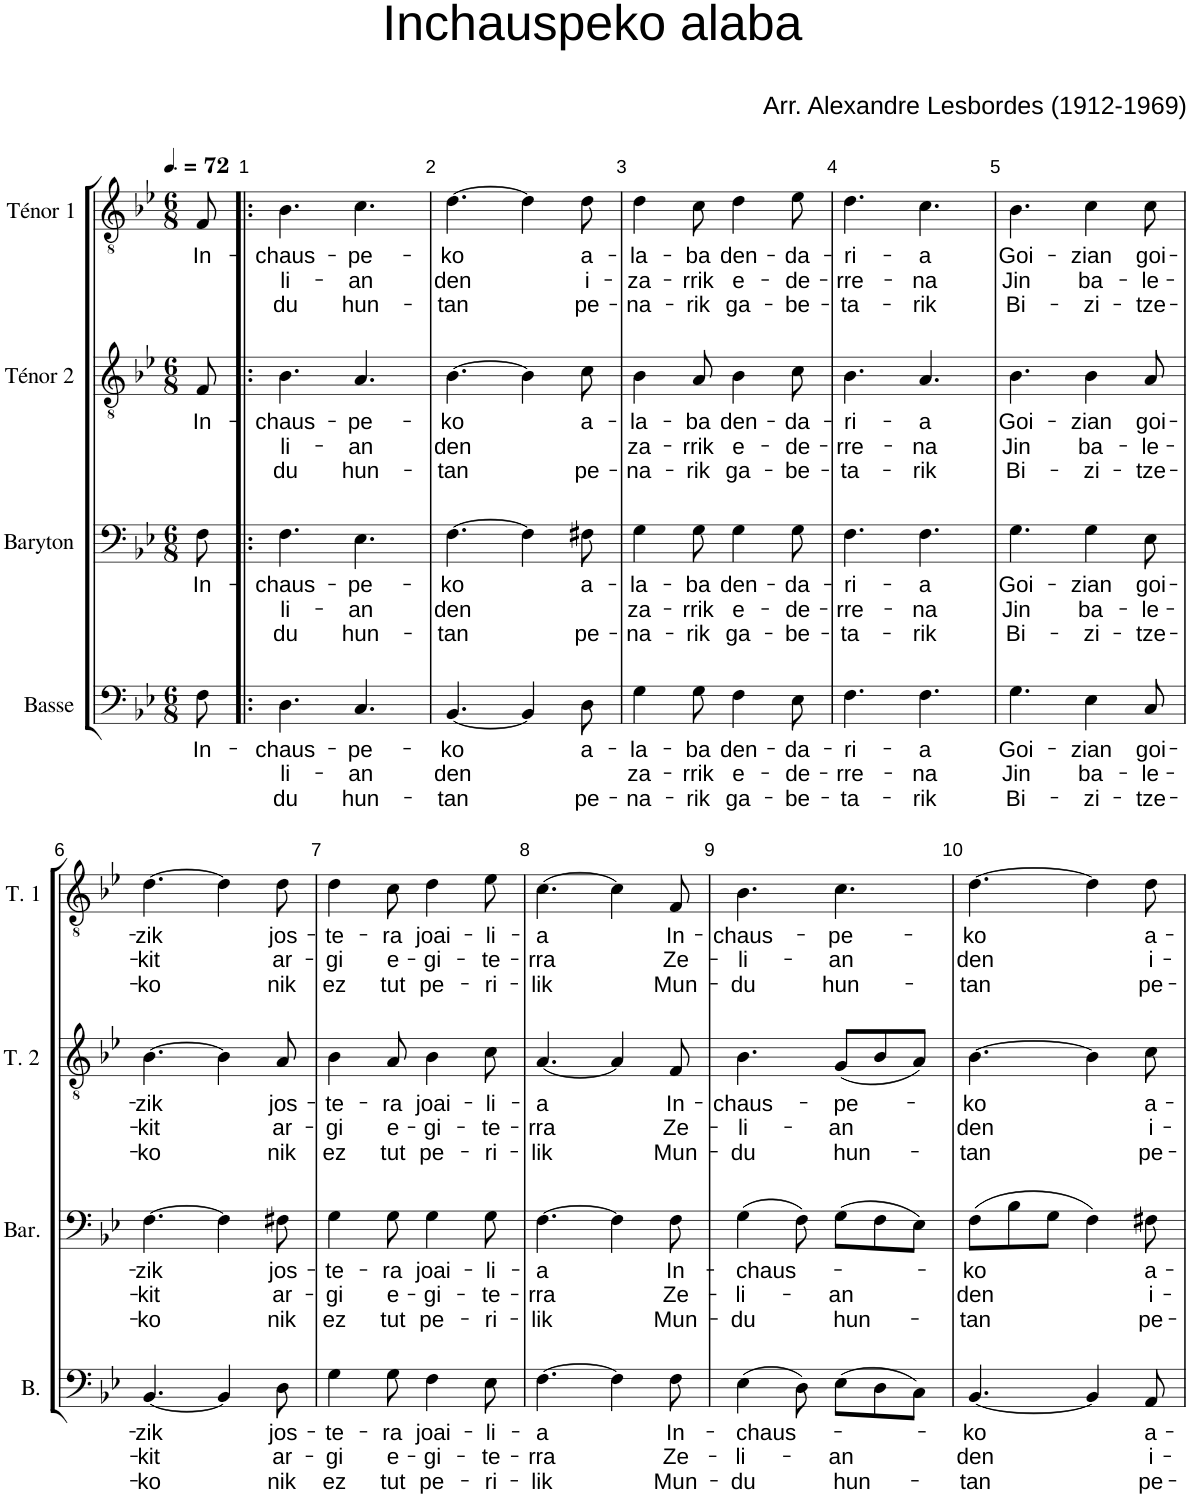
**kern	**text	**text	**text	**kern	**text	**text	**text	**kern	**text	**text	**text	**kern	**text	**text	**text
*part4	*part4	*part4	*part4	*part3	*part3	*part3	*part3	*part2	*part2	*part2	*part2	*part1	*part1	*part1	*part1
*staff4	*staff4	*staff4	*staff4	*staff3	*staff3	*staff3	*staff3	*staff2	*staff2	*staff2	*staff2	*staff1	*staff1	*staff1	*staff1
*I"Basse	*	*	*	*I"Baryton	*	*	*	*I"Ténor 2	*	*	*	*I"Ténor 1	*	*	*
*I'B.	*	*	*	*I'Bar.	*	*	*	*I'T. 2	*	*	*	*I'T. 1	*	*	*
*clefF4	*	*	*	*clefF4	*	*	*	*clefGv2	*	*	*	*clefGv2	*	*	*
*k[b-e-]	*	*	*	*k[b-e-]	*	*	*	*k[b-e-]	*	*	*	*k[b-e-]	*	*	*
*M6/8	*	*	*	*M6/8	*	*	*	*M6/8	*	*	*	*M6/8	*	*	*
*MM108	*	*	*	*MM108	*	*	*	*MM108	*	*	*	*MM108	*	*	*
=	=	=	=	=	=	=	=	=	=	=	=	=	=	=	=
!	!LO:LY:b	!	!	!	!LO:LY:b	!	!	!	!LO:LY:b	!	!	!	!LO:LY:b	!	!
8F\	In-	.	.	8F\	In-	.	.	8F/	In-	.	.	8F/	In-	.	.
=1!|:	=1!|:	=1!|:	=1!|:	=1!|:	=1!|:	=1!|:	=1!|:	=1!|:	=1!|:	=1!|:	=1!|:	=1!|:	=1!|:	=1!|:	=1!|:
!	!LO:LY:b	!LO:LY:b	!LO:LY:b	!	!LO:LY:b	!LO:LY:b	!LO:LY:b	!	!LO:LY:b	!LO:LY:b	!LO:LY:b	!	!LO:LY:b	!LO:LY:b	!LO:LY:b
4.D\	-chaus-	li-	du	4.F\	-chaus-	li-	du	4.B-\	-chaus-	li-	du	4.B-\	-chaus-	li-	du
!	!LO:LY:b	!LO:LY:b	!LO:LY:b	!	!LO:LY:b	!LO:LY:b	!LO:LY:b	!	!LO:LY:b	!LO:LY:b	!LO:LY:b	!	!LO:LY:b	!LO:LY:b	!LO:LY:b
4.C/	-pe-	-an	hun-	4.E-\	-pe-	-an	hun-	4.A/	-pe-	-an	hun-	4.c\	-pe-	-an	hun-
=2	=2	=2	=2	=2	=2	=2	=2	=2	=2	=2	=2	=2	=2	=2	=2
!	!LO:LY:b	!LO:LY:b	!LO:LY:b	!	!LO:LY:b	!LO:LY:b	!LO:LY:b	!	!LO:LY:b	!LO:LY:b	!LO:LY:b	!	!LO:LY:b	!LO:LY:b	!LO:LY:b
[4.BB-/	-ko	den	-tan	[4.F\	-ko	den	-tan	[4.B-\	-ko	den	-tan	[4.d\	-ko	den	-tan
4BB-/]	.	.	.	4F\]	.	.	.	4B-\]	.	.	.	4d\]	.	.	.
!	!LO:LY:b	!	!LO:LY:b	!	!LO:LY:b	!	!LO:LY:b	!	!LO:LY:b	!	!LO:LY:b	!	!LO:LY:b	!LO:LY:b	!LO:LY:b
8D\	a-	.	pe-	8F#X\	a-	.	pe-	8c\	a-	.	pe-	8d\	a-	i-	pe-
=3	=3	=3	=3	=3	=3	=3	=3	=3	=3	=3	=3	=3	=3	=3	=3
!	!LO:LY:b	!LO:LY:b	!LO:LY:b	!	!LO:LY:b	!LO:LY:b	!LO:LY:b	!	!LO:LY:b	!LO:LY:b	!LO:LY:b	!	!LO:LY:b	!LO:LY:b	!LO:LY:b
4G\	-la-	-za-	-na-	4G\	-la-	-za-	-na-	4B-\	-la-	-za-	-na-	4d\	-la-	-za-	-na-
!	!LO:LY:b	!LO:LY:b	!LO:LY:b	!	!LO:LY:b	!LO:LY:b	!LO:LY:b	!	!LO:LY:b	!LO:LY:b	!LO:LY:b	!	!LO:LY:b	!LO:LY:b	!LO:LY:b
8G\	-ba	-rrik	-rik	8G\	-ba	-rrik	-rik	8A/	-ba	-rrik	-rik	8c\	-ba	-rrik	-rik
!	!LO:LY:b	!LO:LY:b	!LO:LY:b	!	!LO:LY:b	!LO:LY:b	!LO:LY:b	!	!LO:LY:b	!LO:LY:b	!LO:LY:b	!	!LO:LY:b	!LO:LY:b	!LO:LY:b
4F\	den-	e-	ga-	4G\	den-	e-	ga-	4B-\	den-	e-	ga-	4d\	den-	e-	ga-
!	!LO:LY:b	!LO:LY:b	!LO:LY:b	!	!LO:LY:b	!LO:LY:b	!LO:LY:b	!	!LO:LY:b	!LO:LY:b	!LO:LY:b	!	!LO:LY:b	!LO:LY:b	!LO:LY:b
8E-\	-da-	-de-	-be-	8G\	-da-	-de-	-be-	8c\	-da-	-de-	-be-	8e-\	-da-	-de-	-be-
=4	=4	=4	=4	=4	=4	=4	=4	=4	=4	=4	=4	=4	=4	=4	=4
!	!LO:LY:b	!LO:LY:b	!LO:LY:b	!	!LO:LY:b	!LO:LY:b	!LO:LY:b	!	!LO:LY:b	!LO:LY:b	!LO:LY:b	!	!LO:LY:b	!LO:LY:b	!LO:LY:b
4.F\	-ri-	-rre-	-ta-	4.F\	-ri-	-rre-	-ta-	4.B-\	-ri-	-rre-	-ta-	4.d\	-ri-	-rre-	-ta-
!	!LO:LY:b	!LO:LY:b	!LO:LY:b	!	!LO:LY:b	!LO:LY:b	!LO:LY:b	!	!LO:LY:b	!LO:LY:b	!LO:LY:b	!	!LO:LY:b	!LO:LY:b	!LO:LY:b
4.F\	-a	-na	-rik	4.F\	-a	-na	-rik	4.A/	-a	-na	-rik	4.c\	-a	-na	-rik
=5	=5	=5	=5	=5	=5	=5	=5	=5	=5	=5	=5	=5	=5	=5	=5
!	!LO:LY:b	!LO:LY:b	!LO:LY:b	!	!LO:LY:b	!LO:LY:b	!LO:LY:b	!	!LO:LY:b	!LO:LY:b	!LO:LY:b	!	!LO:LY:b	!LO:LY:b	!LO:LY:b
4.G\	Goi-	Jin	Bi-	4.G\	Goi-	Jin	Bi-	4.B-\	Goi-	Jin	Bi-	4.B-\	Goi-	Jin	Bi-
!	!LO:LY:b	!LO:LY:b	!LO:LY:b	!	!LO:LY:b	!LO:LY:b	!LO:LY:b	!	!LO:LY:b	!LO:LY:b	!LO:LY:b	!	!LO:LY:b	!LO:LY:b	!LO:LY:b
4E-\	-zian	ba-	-zi-	4G\	-zian	ba-	-zi-	4B-\	-zian	ba-	-zi-	4c\	-zian	ba-	-zi-
!	!LO:LY:b	!LO:LY:b	!LO:LY:b	!	!LO:LY:b	!LO:LY:b	!LO:LY:b	!	!LO:LY:b	!LO:LY:b	!LO:LY:b	!	!LO:LY:b	!LO:LY:b	!LO:LY:b
8C/	goi-	-le-	-tze-	8E-\	goi-	-le-	-tze-	8A/	goi-	-le-	-tze-	8c\	goi-	-le-	-tze-
!!LO:LB:g=z
=6	=6	=6	=6	=6	=6	=6	=6	=6	=6	=6	=6	=6	=6	=6	=6
!	!LO:LY:b	!LO:LY:b	!LO:LY:b	!	!LO:LY:b	!LO:LY:b	!LO:LY:b	!	!LO:LY:b	!LO:LY:b	!LO:LY:b	!	!LO:LY:b	!LO:LY:b	!LO:LY:b
[4.BB-/	-zik	-kit	-ko	[4.F\	-zik	-kit	-ko	[4.B-\	-zik	-kit	-ko	[4.d\	-zik	-kit	-ko
4BB-/]	.	.	.	4F\]	.	.	.	4B-\]	.	.	.	4d\]	.	.	.
!	!LO:LY:b	!LO:LY:b	!LO:LY:b	!	!LO:LY:b	!LO:LY:b	!LO:LY:b	!	!LO:LY:b	!LO:LY:b	!LO:LY:b	!	!LO:LY:b	!LO:LY:b	!LO:LY:b
8D\	jos-	ar-	nik	8F#X\	jos-	ar-	nik	8A/	jos-	ar-	nik	8d\	jos-	ar-	nik
=7	=7	=7	=7	=7	=7	=7	=7	=7	=7	=7	=7	=7	=7	=7	=7
!	!LO:LY:b	!LO:LY:b	!LO:LY:b	!	!LO:LY:b	!LO:LY:b	!LO:LY:b	!	!LO:LY:b	!LO:LY:b	!LO:LY:b	!	!LO:LY:b	!LO:LY:b	!LO:LY:b
4G\	-te-	-gi	ez	4G\	-te-	-gi	ez	4B-\	-te-	-gi	ez	4d\	-te-	-gi	ez
!	!LO:LY:b	!LO:LY:b	!LO:LY:b	!	!LO:LY:b	!LO:LY:b	!LO:LY:b	!	!LO:LY:b	!LO:LY:b	!LO:LY:b	!	!LO:LY:b	!LO:LY:b	!LO:LY:b
8G\	-ra	e-	tut	8G\	-ra	e-	tut	8A/	-ra	e-	tut	8c\	-ra	e-	tut
!	!LO:LY:b	!LO:LY:b	!LO:LY:b	!	!LO:LY:b	!LO:LY:b	!LO:LY:b	!	!LO:LY:b	!LO:LY:b	!LO:LY:b	!	!LO:LY:b	!LO:LY:b	!LO:LY:b
4F\	joai-	-gi-	pe-	4G\	joai-	-gi-	pe-	4B-\	joai-	-gi-	pe-	4d\	joai-	-gi-	pe-
!	!LO:LY:b	!LO:LY:b	!LO:LY:b	!	!LO:LY:b	!LO:LY:b	!LO:LY:b	!	!LO:LY:b	!LO:LY:b	!LO:LY:b	!	!LO:LY:b	!LO:LY:b	!LO:LY:b
8E-\	-li-	-te-	-ri-	8G\	-li-	-te-	-ri-	8c\	-li-	-te-	-ri-	8e-\	-li-	-te-	-ri-
=8	=8	=8	=8	=8	=8	=8	=8	=8	=8	=8	=8	=8	=8	=8	=8
!	!LO:LY:b	!LO:LY:b	!LO:LY:b	!	!LO:LY:b	!LO:LY:b	!LO:LY:b	!	!LO:LY:b	!LO:LY:b	!LO:LY:b	!	!LO:LY:b	!LO:LY:b	!LO:LY:b
[4.F\	-a	-rra	-lik	[4.F\	-a	-rra	-lik	[4.A/	-a	-rra	-lik	[4.c\	-a	-rra	-lik
4F\]	.	.	.	4F\]	.	.	.	4A/]	.	.	.	4c\]	.	.	.
!	!LO:LY:b	!LO:LY:b	!LO:LY:b	!	!LO:LY:b	!LO:LY:b	!LO:LY:b	!	!LO:LY:b	!LO:LY:b	!LO:LY:b	!	!LO:LY:b	!LO:LY:b	!LO:LY:b
8F\	In-	Ze-	Mun-	8F\	In-	Ze-	Mun-	8F/	In-	Ze-	Mun-	8F/	In-	Ze-	Mun-
=9	=9	=9	=9	=9	=9	=9	=9	=9	=9	=9	=9	=9	=9	=9	=9
!	!LO:LY:b	!LO:LY:b	!LO:LY:b	!	!LO:LY:b	!LO:LY:b	!LO:LY:b	!	!LO:LY:b	!LO:LY:b	!LO:LY:b	!	!LO:LY:b	!LO:LY:b	!LO:LY:b
(4E-\	-chaus-	-li-	-du	(4G\	-chaus-	-li-	-du	4.B-\	-chaus-	-li-	-du	4.B-\	-chaus-	-li-	-du
8D\)	.	.	.	8F\)	.	.	.	.	.	.	.	.	.	.	.
!	!	!LO:LY:b	!LO:LY:b	!	!	!LO:LY:b	!LO:LY:b	!	!LO:LY:b	!LO:LY:b	!LO:LY:b	!	!LO:LY:b	!LO:LY:b	!LO:LY:b
(8E-\L	.	-an	hun-	(8G\L	.	-an	hun-	(8G/L	-pe-	-an	hun-	4.c\	-pe-	-an	hun-
8D\	.	.	.	8F\	.	.	.	8B-/	.	.	.	.	.	.	.
8C\J)	.	.	.	8E-\J)	.	.	.	8A/J)	.	.	.	.	.	.	.
=10	=10	=10	=10	=10	=10	=10	=10	=10	=10	=10	=10	=10	=10	=10	=10
!	!LO:LY:b	!LO:LY:b	!LO:LY:b	!	!LO:LY:b	!LO:LY:b	!LO:LY:b	!	!LO:LY:b	!LO:LY:b	!LO:LY:b	!	!LO:LY:b	!LO:LY:b	!LO:LY:b
[4.BB-/	-ko	den	-tan	(8F\L	-ko	den	-tan	[4.B-\	-ko	den	-tan	[4.d\	-ko	den	-tan
.	.	.	.	8B-\	.	.	.	.	.	.	.	.	.	.	.
.	.	.	.	8G\J	.	.	.	.	.	.	.	.	.	.	.
4BB-/]	.	.	.	4F\)	.	.	.	4B-\]	.	.	.	4d\]	.	.	.
!	!LO:LY:b	!LO:LY:b	!LO:LY:b	!	!LO:LY:b	!LO:LY:b	!LO:LY:b	!	!LO:LY:b	!LO:LY:b	!LO:LY:b	!	!LO:LY:b	!LO:LY:b	!LO:LY:b
8AA/	a-	i-	pe-	8F#X\	a-	i-	pe-	8c\	a-	i-	pe-	8d\	a-	i-	pe-
=	=	=	=	=	=	=	=	=	=	=	=	=	=	=	=
*-	*-	*-	*-	*-	*-	*-	*-	*-	*-	*-	*-	*-	*-	*-	*-
